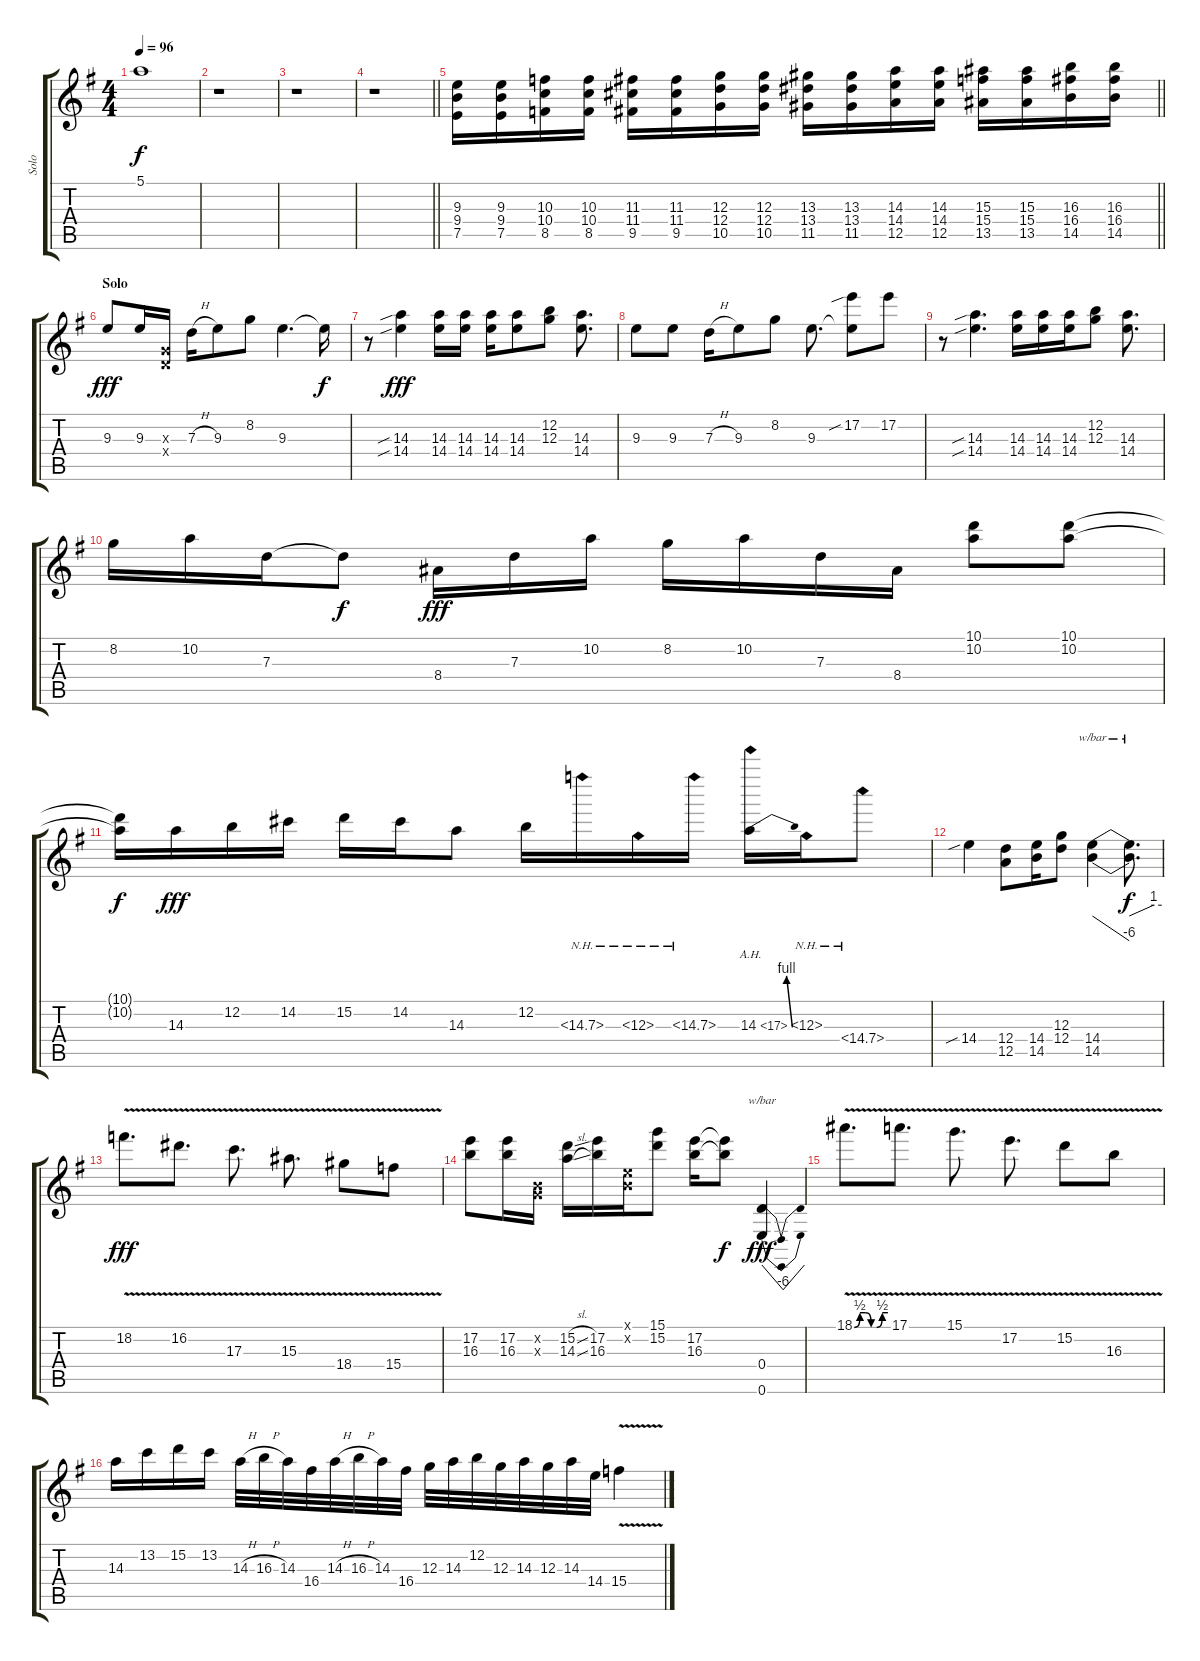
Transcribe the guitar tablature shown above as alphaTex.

\track ("Solo" "Solo") {instrument distortionguitar}
\staff {score tabs}
\tuning (E4 B3 G3 D3 A2 E2) {hide}
\ts (4 4)
\tempo 96
\clef g2
\ks g
5.1{t}.1{dy f} |
r.1 |
r.1 |
\barLineRight lightlight
r.1 |
\barLineRight lightlight
(9.3 9.4 7.5).16 (9.3 9.4 7.5).16 (10.3 10.4 8.5).16 (10.3 10.4 8.5).16 (11.3 11.4 9.5).16 (11.3 11.4 9.5).16 (12.3 12.4 10.5).16 (12.3 12.4 10.5).16 (13.3 13.4 11.5).16 (13.3 13.4 11.5).16 (14.3 14.4 12.5).16 (14.3 14.4 12.5).16 (15.3 15.4 13.5).16 (15.3 15.4 13.5).16 (16.3 16.4 14.5).16 (16.3 16.4 14.5).16 |
\section ("" "Solo")
9.3.8{dy fff} 9.3.16 (0.3{x} 0.4{x}).16 7.3{h}.16 9.3.8 8.2.8 9.3.4{d} 9.3{t}.16{dy f} |
r.8 (14.3{sib} 14.4{sib}).4{dy fff} (14.3 14.4).16 (14.3 14.4).16 (14.3 14.4).16 (14.3 14.4).8 (12.2 12.3).8 (14.3 14.4).8{d} |
9.3.8 9.3.8 7.3{h}.16 9.3.8 8.2.8 9.3.8{d} (17.2{sib} 9.3{t}).8 17.2.8 |
r.8 (14.3{sib} 14.4{sib}).4{d} (14.3 14.4).16 (14.3 14.4).16 (14.3 14.4).16 (12.2 12.3).8 (14.3 14.4).8{d} |
8.2.16 10.2.16 7.3.16 7.3{t}.8{dy f} 8.4.16{dy fff} 7.3.16 10.2.16 8.2.16 10.2.16 7.3.16 8.4.16 (10.1 10.2).8 (10.1 10.2).8 |
(10.1{t} 10.2{t}).16{dy f} 14.3.16{dy fff} 12.2.16 14.2.16 15.2.16 14.2.16 14.3.8 12.2.16 14.3{nh}.16 12.3{nh}.16 14.3{nh}.16 14.3{be (bend 0 0 60 4) ah 3}.16 12.3{nh}.16 14.4{nh}.8 |
14.4{sib}.4 (12.4 12.5).8 (14.4 14.5).16 (12.3 12.4).8 (14.4 14.5).4{tbe (dive default 0 0 60 -24)} (14.4{t} 14.5{t}).8{d tbe (custom default 0 0 45 4 60 4) dy f} |
18.2{v}.8{d dy fff} 16.2{v}.8{d} 17.3{v}.8{d} 15.3{v}.8{d} 18.4{v}.8 15.4{v}.8 |
(17.2 16.3).8 (17.2 16.3).16 (0.2{x} 0.3{x}).16 (15.2{sl} 14.3{sl}).16 (17.2 16.3).16 (0.1{x} 0.2{x}).16 (15.1 15.2).8 (17.2 16.3).16 (17.2{t} 16.3{t}).8{dy f} (0.4 0.6).4{tbe (dip default 0 0 30 -24 60 0) dy fff} |
18.1{be (custom 0 0 10 2 20 2 30 0 40 0 50 2 60 2) v}.8{d} 17.1{v}.8{d} 15.1{v}.8{d} 17.2{v}.8{d} 15.2{v}.8 16.3{v}.8 |
14.3.16 13.2.16 15.2.16 13.2.16 14.3{h}.32 16.3{h}.32 14.3.32 16.4.32 14.3{h}.32 16.3{h}.32 14.3.32 16.4.32 12.3.32 14.3.32 12.2.32 12.3.32 14.3.32 12.3.32 14.3.32 14.4.32 15.4{v}.4
